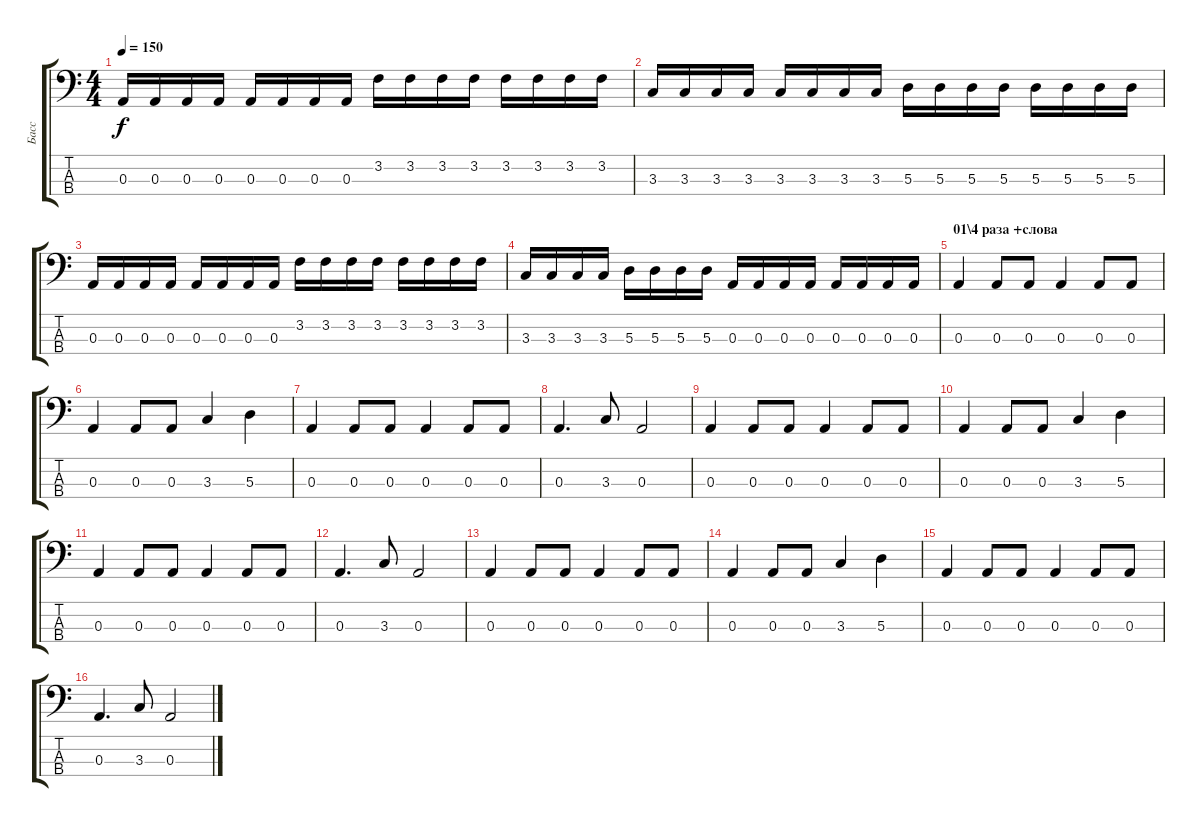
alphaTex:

\track ("Басс" "Басс") {instrument electricbasspick}
\staff {score tabs}
\tuning (G2 D2 A1 E1) {hide}
\ts (4 4)
\tempo 150
\clef f4
\ks c
0.3.16{dy f} 0.3.16 0.3.16 0.3.16 0.3.16 0.3.16 0.3.16 0.3.16 3.2.16 3.2.16 3.2.16 3.2.16 3.2.16 3.2.16 3.2.16 3.2.16 |
3.3.16 3.3.16 3.3.16 3.3.16 3.3.16 3.3.16 3.3.16 3.3.16 5.3.16 5.3.16 5.3.16 5.3.16 5.3.16 5.3.16 5.3.16 5.3.16 |
0.3.16 0.3.16 0.3.16 0.3.16 0.3.16 0.3.16 0.3.16 0.3.16 3.2.16 3.2.16 3.2.16 3.2.16 3.2.16 3.2.16 3.2.16 3.2.16 |
3.3.16 3.3.16 3.3.16 3.3.16 5.3.16 5.3.16 5.3.16 5.3.16 0.3.16 0.3.16 0.3.16 0.3.16 0.3.16 0.3.16 0.3.16 0.3.16 |
\section ("" "01\\4 раза +слова")
0.3.4 0.3.8 0.3.8 0.3.4 0.3.8 0.3.8 |
0.3.4 0.3.8 0.3.8 3.3.4 5.3.4 |
0.3.4 0.3.8 0.3.8 0.3.4 0.3.8 0.3.8 |
0.3.4{d} 3.3.8 0.3.2 |
0.3.4 0.3.8 0.3.8 0.3.4 0.3.8 0.3.8 |
0.3.4 0.3.8 0.3.8 3.3.4 5.3.4 |
0.3.4 0.3.8 0.3.8 0.3.4 0.3.8 0.3.8 |
0.3.4{d} 3.3.8 0.3.2 |
0.3.4 0.3.8 0.3.8 0.3.4 0.3.8 0.3.8 |
0.3.4 0.3.8 0.3.8 3.3.4 5.3.4 |
0.3.4 0.3.8 0.3.8 0.3.4 0.3.8 0.3.8 |
0.3.4{d} 3.3.8 0.3.2
